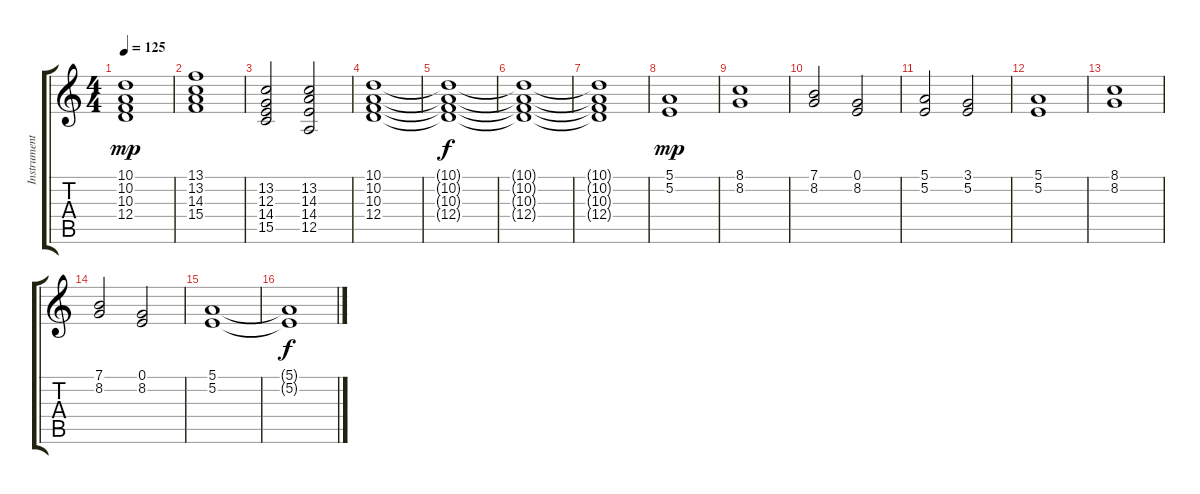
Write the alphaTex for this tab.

\track ("Instrument 4" "Instrument") {instrument harmonica}
\staff {score tabs}
\tuning (E4 B3 G3 D3 A2 E2) {hide}
\ts (4 4)
\tempo 125
\clef g2
\ks c
(10.1 10.2 10.3 12.4).1{dy mp} |
(13.1 13.2 14.3 15.4).1 |
(13.2 12.3 14.4 15.5).2 (13.2 14.3 14.4 12.5).2 |
(10.1 10.2 10.3 12.4).1 |
(10.1{t} 10.2{t} 10.3{t} 12.4{t}).1{dy f} |
(10.1{t} 10.2{t} 10.3{t} 12.4{t}).1 |
(10.1{t} 10.2{t} 10.3{t} 12.4{t}).1 |
(5.1 5.2).1{dy mp} |
(8.1 8.2).1 |
(7.1 8.2).2 (0.1 8.2).2 |
(5.1 5.2).2 (3.1 5.2).2 |
(5.1 5.2).1 |
(8.1 8.2).1 |
(7.1 8.2).2 (0.1 8.2).2 |
(5.1 5.2).1 |
(5.1{t} 5.2{t}).1{dy f}
